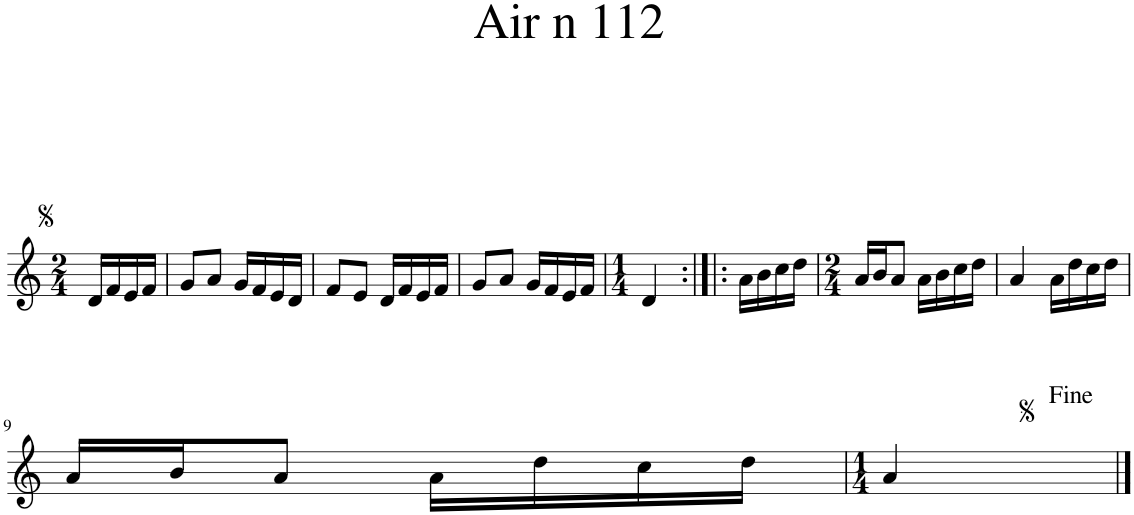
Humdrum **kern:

**kern
*part1
*staff1
*I"Piano
*I'Pno.
*clefG2
*k[]
*M2/4
=1
16d/LL
16f/
16e/
16f/JJ
=2
8g/L
8a/J
16g/LL
16f/
16e/
16d/JJ
=3
8f/L
8e/J
16d/LL
16f/
16e/
16f/JJ
=4
8g/L
8a/J
16g/LL
16f/
16e/
16f/JJ
=5
*M1/4
4d/
=6:|!|:
16a\LL
16b\
16cc\
16dd\JJ
=7
*M2/4
16a/LL
16b/J
8a/J
16a\LL
16b\
16cc\
16dd\JJ
=8
4a/
16a\LL
16dd\
16cc\
16dd\JJ
!!LO:LB:g=z
=9
16a/LL
16b/J
8a/J
16a\LL
16dd\
16cc\
16dd\JJ
=10
*M1/4
4a/
==
*-
